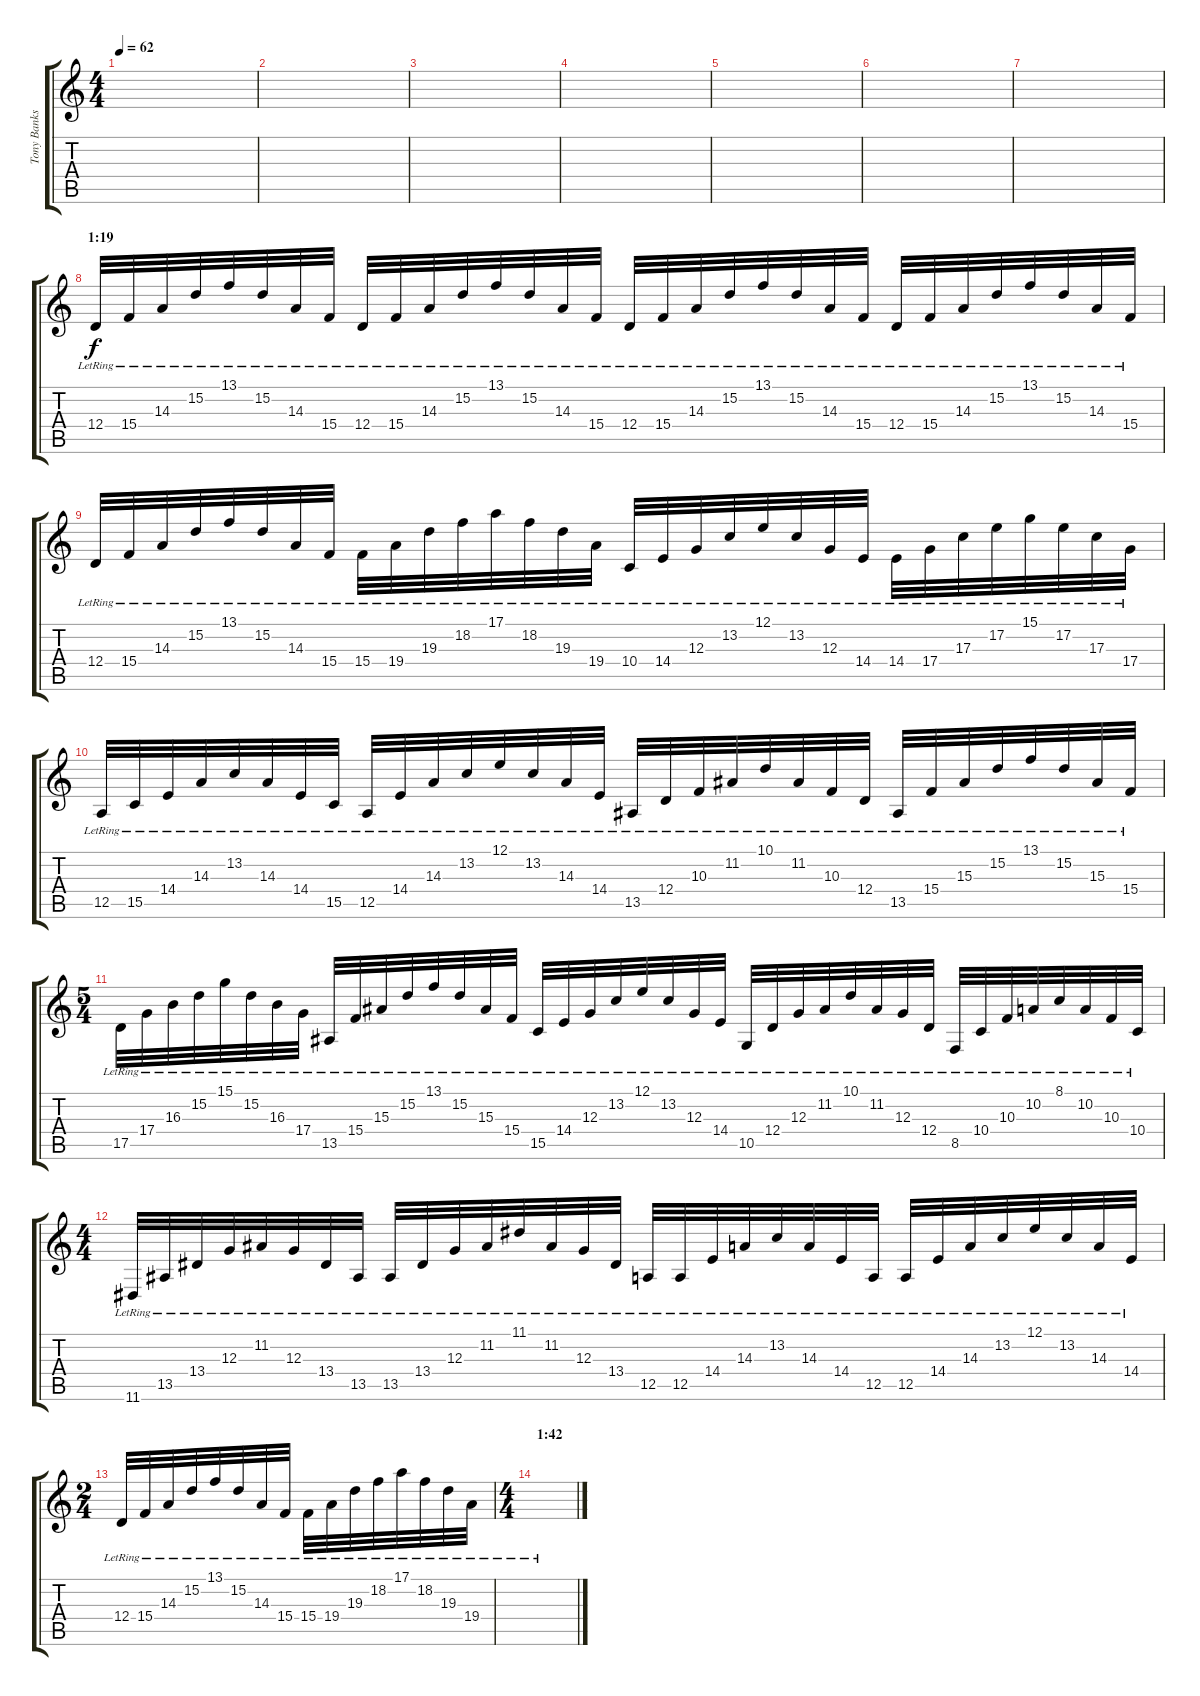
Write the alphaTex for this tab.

\track ("Tony Banks (organ)" "Tony Banks") {instrument electricpiano2}
\staff {score tabs}
\tuning (E4 B3 G3 D3 A2 E2) {hide}
\ts (4 4)
\tempo 62
\clef g2
\ks c
|
|
|
|
|
|
|
\section ("" "1:19")
12.4{lr}.32 15.4{lr}.32 14.3{lr}.32 15.2{lr}.32 13.1{lr}.32 15.2{lr}.32 14.3{lr}.32 15.4{lr}.32 12.4{lr}.32 15.4{lr}.32 14.3{lr}.32 15.2{lr}.32 13.1{lr}.32 15.2{lr}.32 14.3{lr}.32 15.4{lr}.32 12.4{lr}.32 15.4{lr}.32 14.3{lr}.32 15.2{lr}.32 13.1{lr}.32 15.2{lr}.32 14.3{lr}.32 15.4{lr}.32 12.4{lr}.32 15.4{lr}.32 14.3{lr}.32 15.2{lr}.32 13.1{lr}.32 15.2{lr}.32 14.3{lr}.32 15.4{lr}.32 |
12.4{lr}.32 15.4{lr}.32 14.3{lr}.32 15.2{lr}.32 13.1{lr}.32 15.2{lr}.32 14.3{lr}.32 15.4{lr}.32 15.4{lr}.32 19.4{lr}.32 19.3{lr}.32 18.2{lr}.32 17.1{lr}.32 18.2{lr}.32 19.3{lr}.32 19.4{lr}.32 10.4{lr}.32 14.4{lr}.32 12.3{lr}.32 13.2{lr}.32 12.1{lr}.32 13.2{lr}.32 12.3{lr}.32 14.4{lr}.32 14.4{lr}.32 17.4{lr}.32 17.3{lr}.32 17.2{lr}.32 15.1{lr}.32 17.2{lr}.32 17.3{lr}.32 17.4{lr}.32 |
12.5{lr}.32 15.5{lr}.32 14.4{lr}.32 14.3{lr}.32 13.2{lr}.32 14.3{lr}.32 14.4{lr}.32 15.5{lr}.32 12.5{lr}.32 14.4{lr}.32 14.3{lr}.32 13.2{lr}.32 12.1{lr}.32 13.2{lr}.32 14.3{lr}.32 14.4{lr}.32 13.5{lr}.32 12.4{lr}.32 10.3{lr}.32 11.2{lr}.32 10.1{lr}.32 11.2{lr}.32 10.3{lr}.32 12.4{lr}.32 13.5{lr}.32 15.4{lr}.32 15.3{lr}.32 15.2{lr}.32 13.1{lr}.32 15.2{lr}.32 15.3{lr}.32 15.4{lr}.32 |
\ts (5 4)
17.5{lr}.32 17.4{lr}.32 16.3{lr}.32 15.2{lr}.32 15.1{lr}.32 15.2{lr}.32 16.3{lr}.32 17.4{lr}.32 13.5{lr}.32 15.4{lr}.32 15.3{lr}.32 15.2{lr}.32 13.1{lr}.32 15.2{lr}.32 15.3{lr}.32 15.4{lr}.32 15.5{lr}.32 14.4{lr}.32 12.3{lr}.32 13.2{lr}.32 12.1{lr}.32 13.2{lr}.32 12.3{lr}.32 14.4{lr}.32 10.5{lr}.32 12.4{lr}.32 12.3{lr}.32 11.2{lr}.32 10.1{lr}.32 11.2{lr}.32 12.3{lr}.32 12.4{lr}.32 8.5{lr}.32 10.4{lr}.32 10.3{lr}.32 10.2{lr}.32 8.1{lr}.32 10.2{lr}.32 10.3{lr}.32 10.4{lr}.32 |
\ts (4 4)
11.6{lr}.32 13.5{lr}.32 13.4{lr}.32 12.3{lr}.32 11.2{lr}.32 12.3{lr}.32 13.4{lr}.32 13.5{lr}.32 13.5{lr}.32 13.4{lr}.32 12.3{lr}.32 11.2{lr}.32 11.1{lr}.32 11.2{lr}.32 12.3{lr}.32 13.4{lr}.32 12.5{lr}.32 12.5{lr}.32 14.4{lr}.32 14.3{lr}.32 13.2{lr}.32 14.3{lr}.32 14.4{lr}.32 12.5{lr}.32 12.5{lr}.32 14.4{lr}.32 14.3{lr}.32 13.2{lr}.32 12.1{lr}.32 13.2{lr}.32 14.3{lr}.32 14.4{lr}.32 |
\ts (2 4)
12.4{lr}.32 15.4{lr}.32 14.3{lr}.32 15.2{lr}.32 13.1{lr}.32 15.2{lr}.32 14.3{lr}.32 15.4{lr}.32 15.4{lr}.32 19.4{lr}.32 19.3{lr}.32 18.2{lr}.32 17.1{lr}.32 18.2{lr}.32 19.3{lr}.32 19.4{lr}.32 |
\ts (4 4)
\section ("" "1:42")
